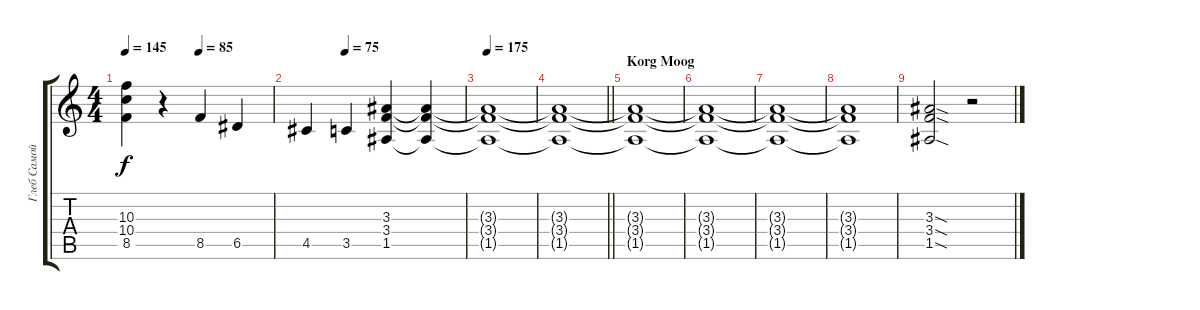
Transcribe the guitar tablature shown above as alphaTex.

\track ("Глеб Самойлов" "Глеб Самой") {instrument distortionguitar}
\staff {score tabs}
\tuning (E4 B3 G3 D3 A2 E2) {hide}
\ts (4 4)
\tempo 80
\tempo (75 0.5)
\tempo 145
\tempo (85 0.5)
\clef g2
\ks c
(10.3 10.4 8.5).4{dy f} r.4 8.5.4 6.5.4 |
\tempo (65 0.25)
\tempo (75 0.25)
4.5.4 3.5.4 (3.3 3.4 1.5).4 (3.3{t} 3.4{t} 1.5{t}).4 |
\tempo 175
(3.3{t} 3.4{t} 1.5{t}).1 |
\barLineRight lightlight
(3.3{t} 3.4{t} 1.5{t}).1 |
\section ("" "Korg Moog")
(3.3{t} 3.4{t} 1.5{t}).1 |
(3.3{t} 3.4{t} 1.5{t}).1 |
(3.3{t} 3.4{t} 1.5{t}).1 |
(3.3{t} 3.4{t} 1.5{t}).1 |
(3.3{sod} 3.4{sod} 1.5{sod}).2 r.2
